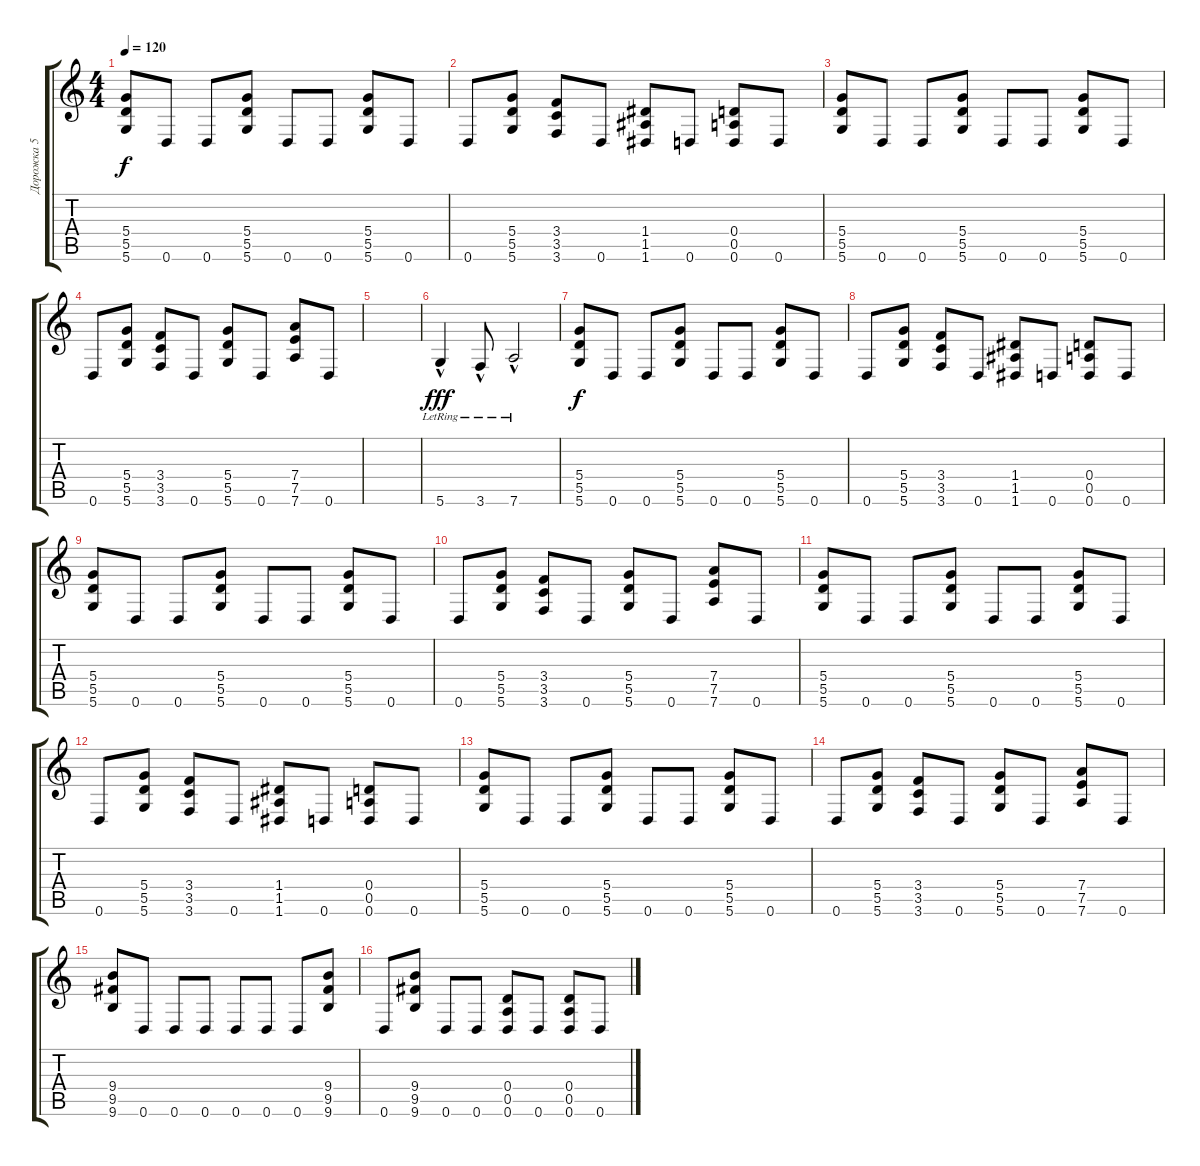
\track ("Дорожка 5" "Дорожка 5") {instrument distortionguitar}
\staff {score tabs}
\tuning (E4 B3 G3 D3 A2 D2) {hide}
\ts (4 4)
\tempo 120
\clef g2
\ks c
(5.4 5.5 5.6).8{dy f} 0.6.8 0.6.8 (5.4 5.5 5.6).8 0.6.8 0.6.8 (5.4 5.5 5.6).8 0.6.8 |
0.6.8 (5.4 5.5 5.6).8 (3.4 3.5 3.6).8 0.6.8 (1.4 1.5 1.6).8 0.6.8 (0.4 0.5 0.6).8 0.6.8 |
(5.4 5.5 5.6).8 0.6.8 0.6.8 (5.4 5.5 5.6).8 0.6.8 0.6.8 (5.4 5.5 5.6).8 0.6.8 |
0.6.8 (5.4 5.5 5.6).8 (3.4 3.5 3.6).8 0.6.8 (5.4 5.5 5.6).8 0.6.8 (7.4 7.5 7.6).8 0.6.8 |
|
5.6{hac lr}.4{dy fff} 3.6{hac lr}.8 7.6{hac lr}.2 |
(5.4 5.5 5.6).8{dy f} 0.6.8 0.6.8 (5.4 5.5 5.6).8 0.6.8 0.6.8 (5.4 5.5 5.6).8 0.6.8 |
0.6.8 (5.4 5.5 5.6).8 (3.4 3.5 3.6).8 0.6.8 (1.4 1.5 1.6).8 0.6.8 (0.4 0.5 0.6).8 0.6.8 |
(5.4 5.5 5.6).8 0.6.8 0.6.8 (5.4 5.5 5.6).8 0.6.8 0.6.8 (5.4 5.5 5.6).8 0.6.8 |
0.6.8 (5.4 5.5 5.6).8 (3.4 3.5 3.6).8 0.6.8 (5.4 5.5 5.6).8 0.6.8 (7.4 7.5 7.6).8 0.6.8 |
(5.4 5.5 5.6).8 0.6.8 0.6.8 (5.4 5.5 5.6).8 0.6.8 0.6.8 (5.4 5.5 5.6).8 0.6.8 |
0.6.8 (5.4 5.5 5.6).8 (3.4 3.5 3.6).8 0.6.8 (1.4 1.5 1.6).8 0.6.8 (0.4 0.5 0.6).8 0.6.8 |
(5.4 5.5 5.6).8 0.6.8 0.6.8 (5.4 5.5 5.6).8 0.6.8 0.6.8 (5.4 5.5 5.6).8 0.6.8 |
0.6.8 (5.4 5.5 5.6).8 (3.4 3.5 3.6).8 0.6.8 (5.4 5.5 5.6).8 0.6.8 (7.4 7.5 7.6).8 0.6.8 |
(9.4 9.5 9.6).8 0.6.8 0.6.8 0.6.8 0.6.8 0.6.8 0.6.8 (9.4 9.5 9.6).8 |
0.6.8 (9.4 9.5 9.6).8 0.6.8 0.6.8 (0.4 0.5 0.6).8 0.6.8 (0.4 0.5 0.6).8 0.6.8
